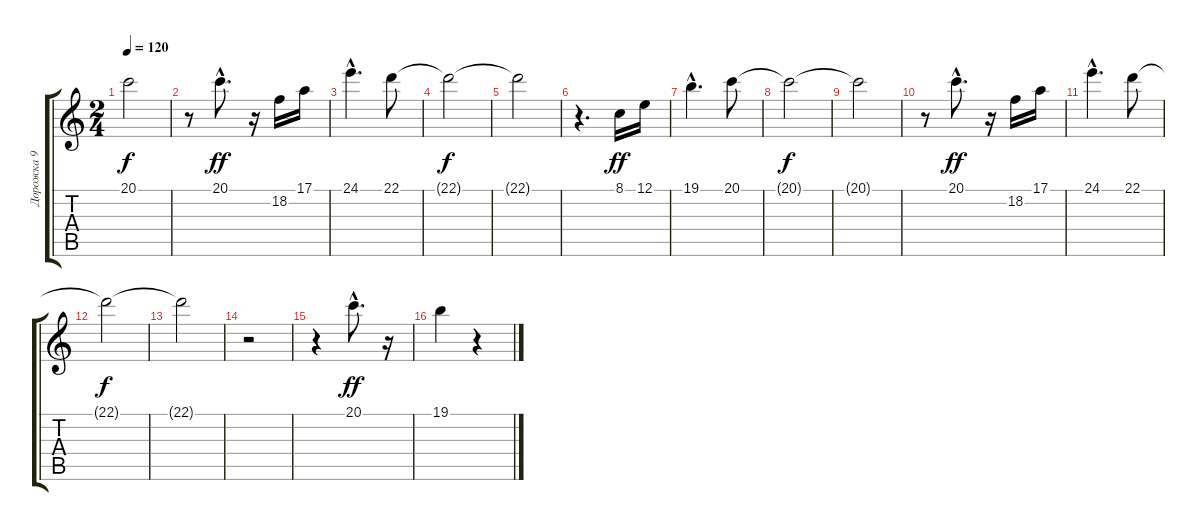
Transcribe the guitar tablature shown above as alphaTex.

\track ("Дорожка 9" "Дорожка 9") {instrument drawbarorgan}
\staff {score tabs}
\tuning (E4 B3 G3 D3 A2 D2) {hide}
\ts (2 4)
\tempo 120
\clef g2
\ks c
20.1{t}.2{dy f} |
r.8 20.1{hac}.8{d dy ff} r.16 18.2.16 17.1.16 |
24.1{hac}.4{d} 22.1.8 |
22.1{t}.2{dy f} |
22.1{t}.2 |
r.4{d} 8.1.16{dy ff} 12.1.16 |
19.1{hac}.4{d} 20.1.8 |
20.1{t}.2{dy f} |
20.1{t}.2 |
r.8 20.1{hac}.8{d dy ff} r.16 18.2.16 17.1.16 |
24.1{hac}.4{d} 22.1.8 |
22.1{t}.2{dy f} |
22.1{t}.2 |
r.2 |
r.4 20.1{hac}.8{d dy ff} r.16 |
19.1.4 r.4
